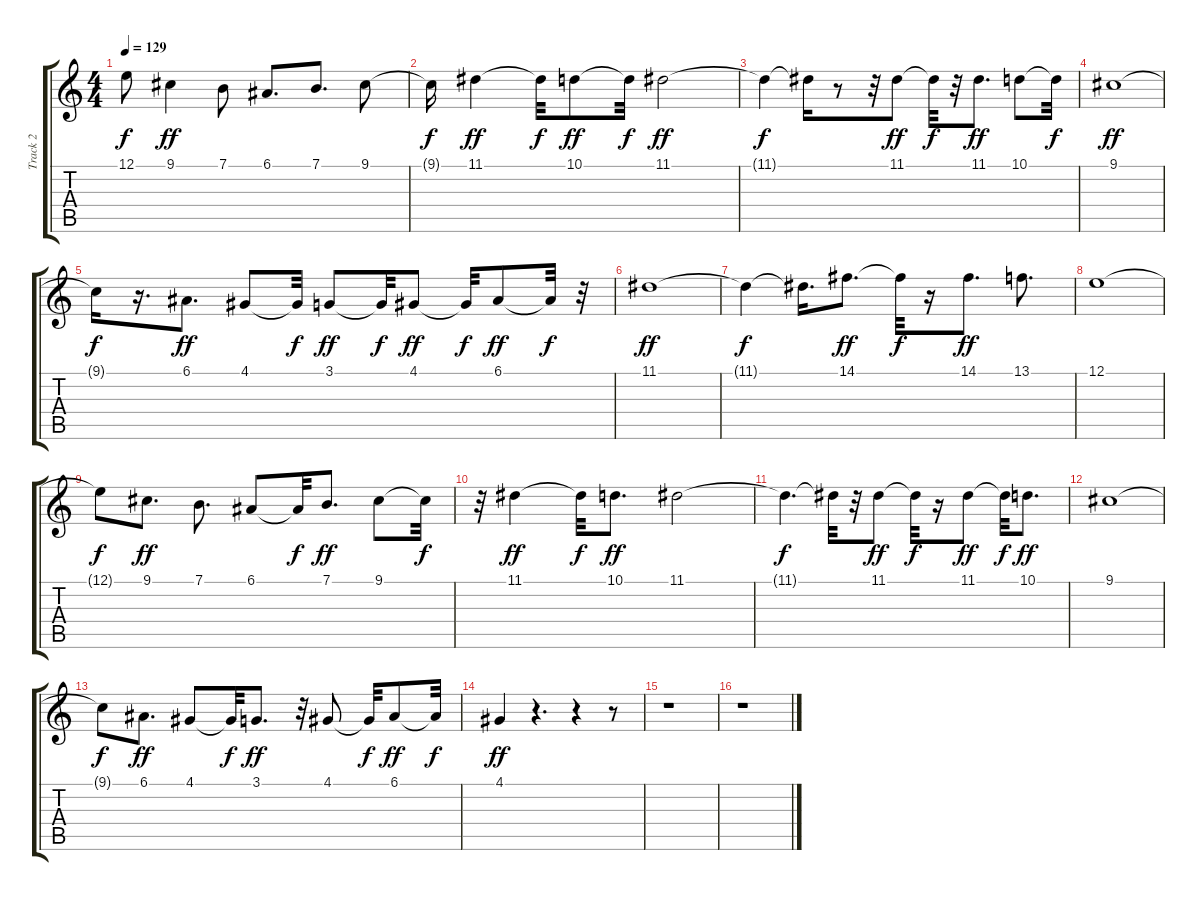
\track ("Track 2" "Track 2") {instrument piccolo}
\staff {score tabs}
\tuning (E4 B3 G3 D3 A2 E2) {hide}
\ts (4 4)
\tempo 129
\clef g2
\ks c
12.1{t}.8{dy f} 9.1.4{dy ff} 7.1.8 6.1.8{d} 7.1.8{d} 9.1.8 |
9.1{t}.16{dy f} 11.1.4{dy ff} 11.1{t}.32{dy f} 10.1.8{dy ff} 10.1{t}.32{dy f} 11.1.2{dy ff} |
11.1{t}.4{dy f} 11.1{t}.16 r.8 r.32 11.1.8{dy ff} 11.1{t}.32{dy f} r.32 11.1.8{d dy ff} 10.1.8 10.1{t}.32{dy f} |
9.1.1{dy ff} |
9.1{t}.16{dy f} r.16{d} 6.1.8{d dy ff} 4.1.8 4.1{t}.32{dy f} 3.1.8{dy ff} 3.1{t}.32{dy f} 4.1.8{dy ff} 4.1{t}.32{dy f} 6.1.8{dy ff} 6.1{t}.32{dy f} r.32 |
11.1.1{dy ff} |
11.1{t}.4{dy f} 11.1{t}.16{d} 14.1.8{d dy ff} 14.1{t}.32{dy f} r.16 14.1.8{d dy ff} 13.1.8{d} |
12.1.1 |
12.1{t}.8{dy f} 9.1.8{d dy ff} 7.1.8{d} 6.1.8 6.1{t}.32{dy f} 7.1.8{d dy ff} 9.1.8 9.1{t}.32{dy f} |
r.32 11.1.4{dy ff} 11.1{t}.32{dy f} 10.1.8{d dy ff} 11.1.2 |
11.1{t}.4{d dy f} 11.1{t}.32 r.32 11.1.8{dy ff} 11.1{t}.32{dy f} r.16 11.1.8{dy ff} 11.1{t}.32{dy f} 10.1.8{d dy ff} |
9.1.1 |
9.1{t}.8{dy f} 6.1.8{d dy ff} 4.1.8 4.1{t}.32{dy f} 3.1.8{d dy ff} r.32 4.1.8 4.1{t}.32{dy f} 6.1.8{dy ff} 6.1{t}.32{dy f} |
4.1.4{dy ff} r.4{d} r.4 r.8 |
r.1 |
r.1
